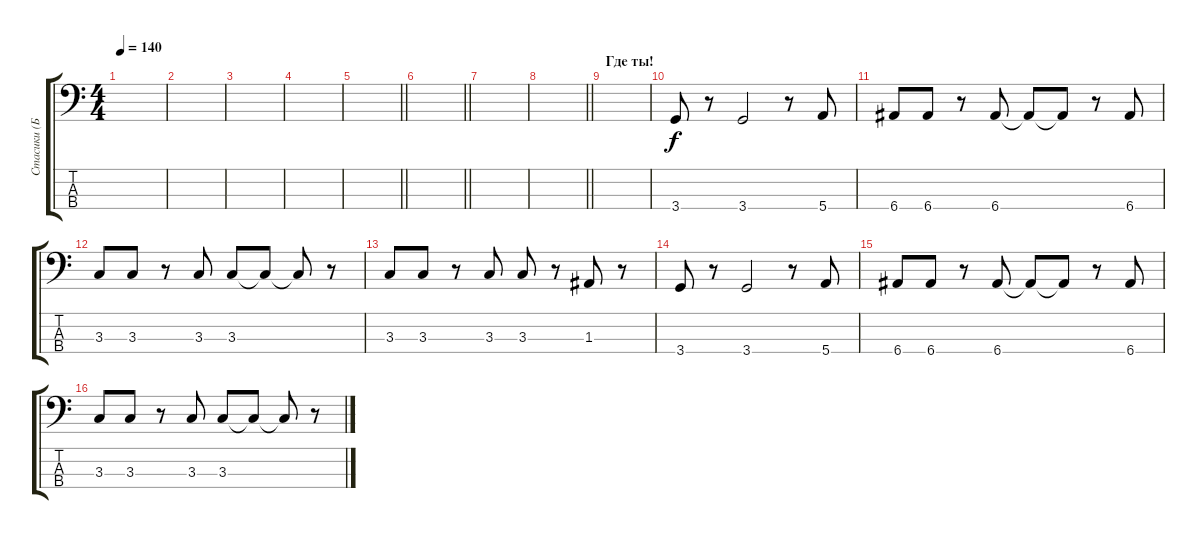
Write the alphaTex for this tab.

\track ("Стасики (Бас)" "Стасики (Б") {instrument electricbassfinger}
\staff {score tabs}
\tuning (G2 D2 A1 E1) {hide}
\ts (4 4)
\tempo 140
\clef f4
\ks c
|
|
|
|
\barLineRight lightlight
|
\barLineRight lightlight
|
|
\barLineRight lightlight
|
\section ("" "Где ты!")
|
3.4.8 r.8 3.4.2 r.8 5.4.8 |
6.4.8 6.4.8 r.8 6.4.8 6.4{t}.8 6.4{t}.8 r.8 6.4.8 |
3.3.8 3.3.8 r.8 3.3.8 3.3.8 3.3{t}.8 3.3{t}.8 r.8 |
3.3.8 3.3.8 r.8 3.3.8 3.3.8 r.8 1.3.8 r.8 |
3.4.8 r.8 3.4.2 r.8 5.4.8 |
6.4.8 6.4.8 r.8 6.4.8 6.4{t}.8 6.4{t}.8 r.8 6.4.8 |
3.3.8 3.3.8 r.8 3.3.8 3.3.8 3.3{t}.8 3.3{t}.8 r.8
